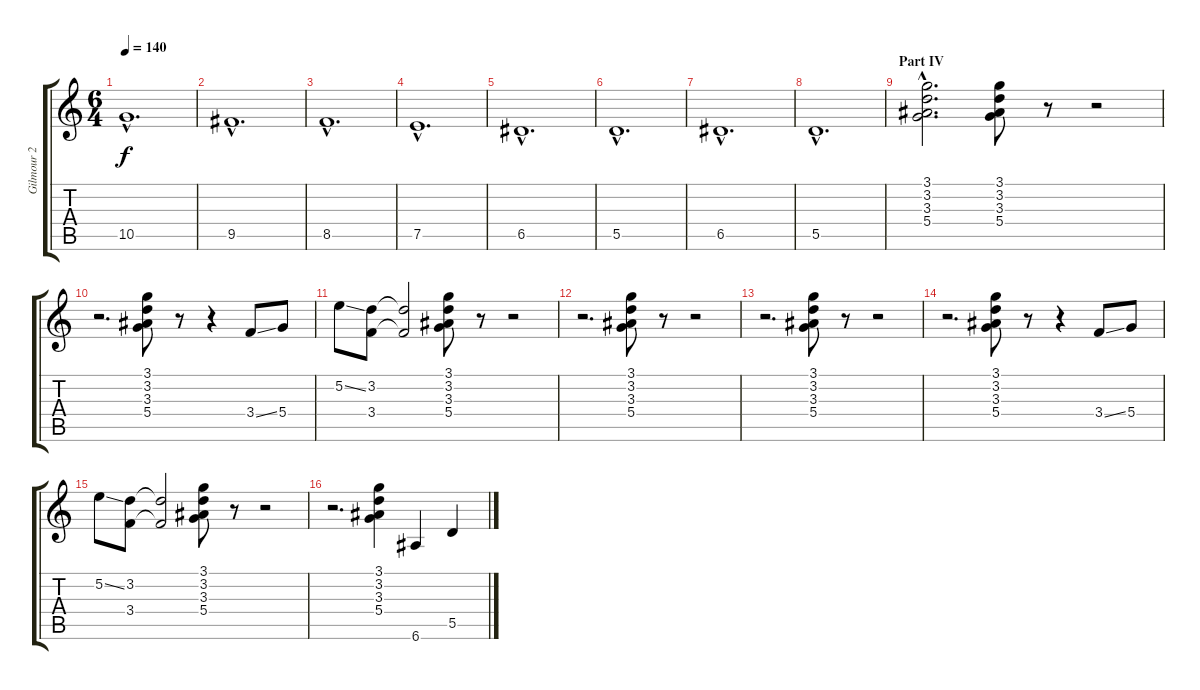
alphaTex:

\track ("Gilmour 2" "Gilmour 2") {instrument electricguitarclean}
\staff {score tabs}
\tuning (E4 B3 G3 D3 A2 E2) {hide}
\ts (6 4)
\tempo 140
\clef g2
\ks c
10.5{hac}.1{d dy f} |
9.5{hac}.1{d} |
8.5{hac}.1{d} |
7.5{hac}.1{d} |
6.5{hac}.1{d} |
5.5{hac}.1{d} |
6.5{hac}.1{d} |
5.5{hac}.1{d} |
\section ("" "Part IV")
(3.1{hac} 3.2{hac} 3.3{hac} 5.4{hac}).2{d} (3.1 3.2 3.3 5.4).8 r.8 r.2 |
r.2{d} (3.1 3.2 3.3 5.4).8 r.8 r.4 3.4{ss}.8 5.4.8 |
5.2{ss}.8 (3.2 3.4).8 (3.2{t} 3.4{t}).2 (3.1 3.2 3.3 5.4).8 r.8 r.2 |
r.2{d} (3.1 3.2 3.3 5.4).8 r.8 r.2 |
r.2{d} (3.1 3.2 3.3 5.4).8 r.8 r.2 |
r.2{d} (3.1 3.2 3.3 5.4).8 r.8 r.4 3.4{ss}.8 5.4.8 |
5.2{ss}.8 (3.2 3.4).8 (3.2{t} 3.4{t}).2 (3.1 3.2 3.3 5.4).8 r.8 r.2 |
r.2{d} (3.1 3.2 3.3 5.4).4 6.6.4 5.5.4
